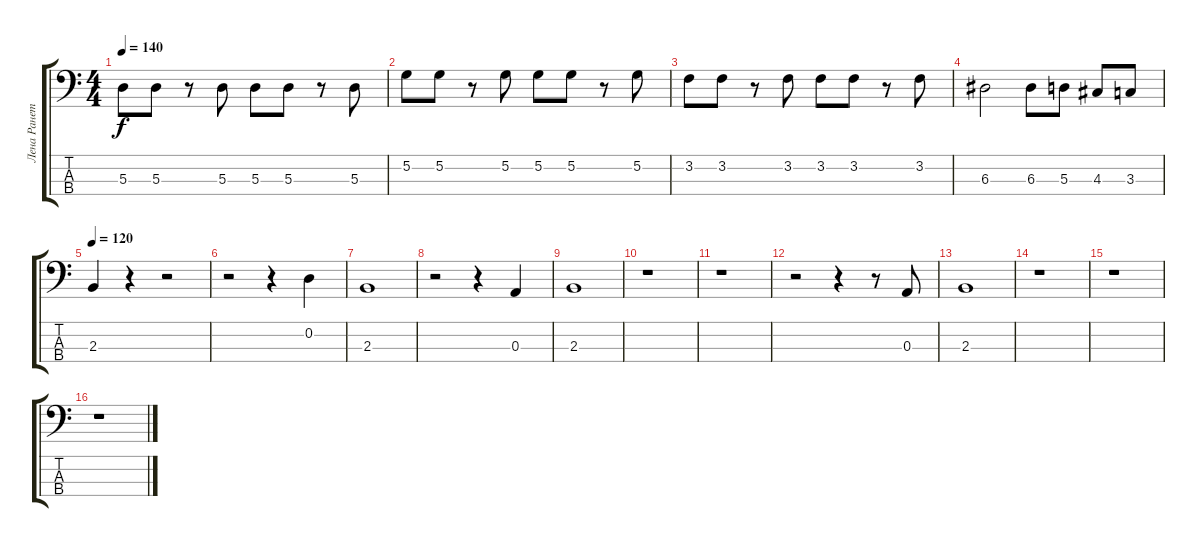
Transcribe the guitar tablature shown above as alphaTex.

\track ("Лена Ранетка" "Лена Ранет") {instrument electricbassfinger}
\staff {score tabs}
\tuning (G2 D2 A1 E1) {hide}
\ts (4 4)
\tempo 140
\clef f4
\ks c
5.3.8{dy f} 5.3.8 r.8 5.3.8 5.3.8 5.3.8 r.8 5.3.8 |
5.2.8 5.2.8 r.8 5.2.8 5.2.8 5.2.8 r.8 5.2.8 |
3.2.8 3.2.8 r.8 3.2.8 3.2.8 3.2.8 r.8 3.2.8 |
6.3.2 6.3.8 5.3.8 4.3.8 3.3.8 |
\tempo 120
2.3.4 r.4 r.2 |
r.2 r.4 0.2.4 |
2.3.1 |
r.2 r.4 0.3.4 |
2.3.1 |
r.1 |
r.1 |
r.2 r.4 r.8 0.3.8 |
2.3.1 |
r.1 |
r.1 |
r.1
